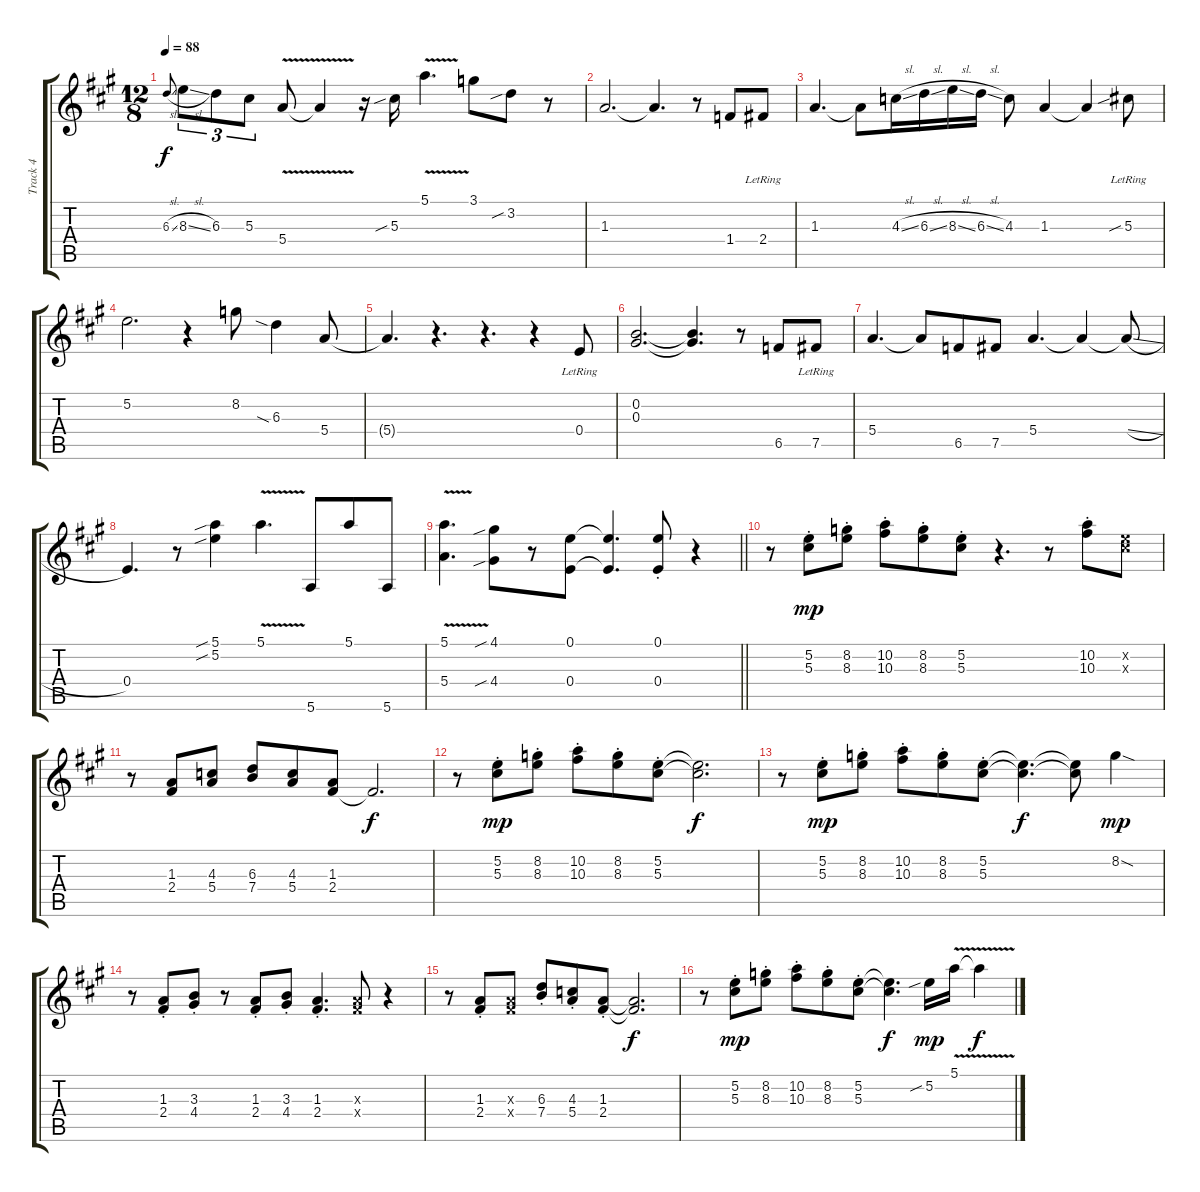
\track ("Track 4" "Track 4") {instrument electricguitarclean}
\staff {score tabs}
\tuning (E4 B3 Ab3 E3 B2 E2) {hide}
\ts (12 8)
\tempo 88
\clef g2
\ks a
6.3{sl}.8{gr onbeat dy f} 8.3{sl}.8{tu (3 2)} 6.3.8{tu (3 2)} 5.3.8{tu (3 2)} 5.4{v}.8 5.4{t}.4 r.16 5.3{sib}.16 5.1{v}.4{d} 3.1.8 3.2{sib}.8 r.8 |
1.3.2{d} 1.3{t}.4{d} r.8 1.4.8 2.4{lr}.8 |
1.3.4{d} 1.3{t}.8 4.3{sl}.16 6.3{sl}.16 8.3{sl}.16 6.3{sl}.16 4.3.8 1.3.4 1.3{t}.4 5.3{sib lr}.8 |
5.2.2{d} r.4 8.2.8 6.3{sia}.4 5.4.8 |
5.4{t}.4{d} r.4{d} r.4{d} r.4 0.4{lr}.8 |
(0.2 0.3).2{d} (0.2{t} 0.3{t}).4{d} r.8 6.5.8 7.5{lr}.8 |
5.4.4{d} 5.4{t}.8 6.5.8 7.5.8 5.4.4{d} 5.4{t}.4 5.4{sl t}.8 |
0.4.4{d} r.8 (5.1{sib} 5.2{sib}).4 5.1{v}.4{d} 5.6.8 5.1.8 5.6.8 |
\barLineRight lightlight
(5.1{v} 5.4{v}).4{d} (4.1{sib} 4.4{sib}).8 r.8 (0.1 0.4).8 (0.1{t} 0.4{t}).4{d} (0.1{st} 0.4{st}).8 r.4 |
r.8 (5.2{st} 5.3{st}).8{dy mp} (8.2{st} 8.3{st}).8 (10.2{st} 10.3{st}).8 (8.2{st} 8.3{st}).8 (5.2{st} 5.3{st}).8 r.4{d} r.8 (10.2{st} 10.3{st}).8 (5.2{x} 5.3{x}).8 |
r.8 (1.3 2.4).8 (4.3 5.4).8 (6.3 7.4).8 (4.3 5.4).8 (1.3 2.4).8 2.4{t}.2{d dy f} |
r.8 (5.2{st} 5.3{st}).8{dy mp} (8.2{st} 8.3{st}).8 (10.2{st} 10.3{st}).8 (8.2{st} 8.3{st}).8 (5.2{st} 5.3{st}).8 (5.2{t} 5.3{t}).2{d dy f} |
r.8 (5.2{st} 5.3{st}).8{dy mp} (8.2{st} 8.3{st}).8 (10.2{st} 10.3{st}).8 (8.2{st} 8.3{st}).8 (5.2{st} 5.3{st}).8 (5.2{t} 5.3{t}).4{d dy f} (5.2{t} 5.3{t}).8 8.2{sod}.4{dy mp} |
r.8 (1.3{st} 2.4{st}).8 (3.3{st} 4.4{st}).8 r.8 (1.3{st} 2.4{st}).8 (3.3{st} 4.4{st}).8 (1.3{st} 2.4{st}).4{d} (1.3{x} 2.4{x}).8 r.4 |
r.8 (1.3{st} 2.4{st}).8 (1.3{x} 2.4{x}).8 (6.3{st} 7.4{st}).8 (4.3{st} 5.4{st}).8 (1.3{st} 2.4{st}).8 (1.3{t} 2.4{t}).2{d dy f} |
r.8 (5.2{st} 5.3{st}).8{dy mp} (8.2{st} 8.3{st}).8 (10.2{st} 10.3{st}).8 (8.2{st} 8.3{st}).8 (5.2{st} 5.3{st}).8 (5.2{t} 5.3{t}).4{d dy f} 5.2{sib}.16{dy mp} 5.1{v}.16 5.1{t}.4{dy f}
